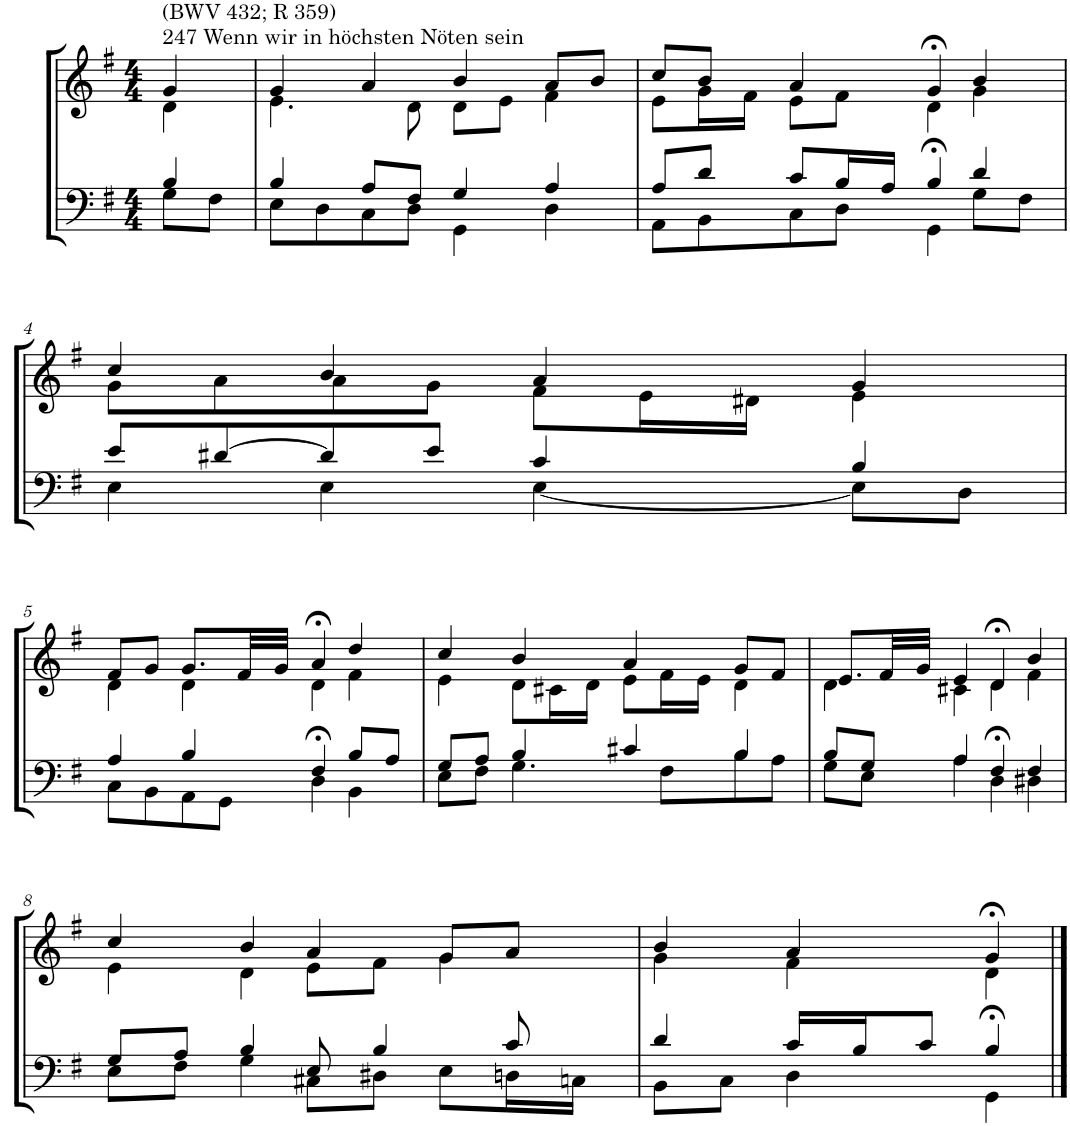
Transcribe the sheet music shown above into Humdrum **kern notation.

**kern	**kern
*part2	*part1
*staff2	*staff1
*I"Tenor/Baß	*I"Sopran/Alt
*clefF4	*clefG2
*k[f#]	*k[f#]
*M4/4	*M4/4
=1	=1
*^	*^
!	!	!LO:TX:a:t=247 Wenn wir in höchsten Nöten sein	!
!	!	!LO:TX:a:t=(BWV 432; R 359)	!
4B/	8G\L	4g/	4d\
.	8F#\J	.	.
=2	=2	=2	=2
4B/	8E\L	4g/	4.e\
.	8D\	.	.
8A/L	8C\	4a/	.
8F#/J	8D\J	.	8d\
4G/	4GG\	4b/	8d\L
.	.	.	8e\J
4A/	4D\	8a/L	4f#\
.	.	8b/J	.
=3	=3	=3	=3
8A/L	8AA\L	8cc/L	8e\L
8d/J	8BB\	8b/J	16g\L
.	.	.	16f#\JJ
8c/L	8C\	4a/	8e\L
16B/L	8D\J	.	8f#\J
16A/JJ	.	.	.
4B/	4GG>\	4g>/	4d\
4d/	8G\L	4b/	4g\
.	8F#\J	.	.
!!LO:LB:g=z	!!
=4	=4	=4	=4
8e/L	4E\	4cc/	8g\L
[8d#X/	.	.	8a\
8d#/]	4E\	4b/	8a\
8e/J	.	.	8g\J
4c/	[4E\	4a/	8f#\L
.	.	.	16e\L
.	.	.	16d#X\JJ
4B/	8E\L]	4g/	4e\
.	8D\J	.	.
!!LO:LB:g=z	!!
=5	=5	=5	=5
4A/	8C\L	8f#/L	4d\
.	8BB\	8g/J	.
4B/	8AA\	8.g/L	4d\
.	8GG\J	.	.
.	.	32f#/LL	.
.	.	32g/JJJ	.
4F#/	4D>\	4a>/	4d\
8B/L	4BB\	4dd/	4f#\
8A/J	.	.	.
=6	=6	=6	=6
8G/L	8E\L	4cc/	4e\
8A/J	8F#\J	.	.
4B/	4.G\	4b/	8d\L
.	.	.	16c#X\L
.	.	.	16d\JJ
4c#X/	.	4a/	8e\L
.	8F#\L	.	16f#\L
.	.	.	16e\JJ
4B/	8B\	8g/L	4d\
.	8A\J	8f#/J	.
=7	=7	=7	=7
8B/L	8G\L	8.e/L	4d\
8G/J	8E\J	.	.
.	.	32f#/LL	.
.	.	32g/JJJ	.
4A/	4A\	4e/	4c#X\
4F#/	4D>\	4d>/	4d\
4F#/	4D#X\	4b/	4f#\
!!LO:LB:g=z	!!
=8	=8	=8	=8
8G/L	8E\L	4cc/	4e\
8A/J	8F#\J	.	.
4B/	4G\	4b/	4d\
8E/	8C#X\L	4a/	8e\L
4B/	8D#X\J	.	8f#\J
.	8E\L	8g/L	4g\
8c/	16Dn\L	8a/J	.
.	16Cn\JJ	.	.
=9	=9	=9	=9
4d/	8BB\L	4b/	4g\
.	8C\J	.	.
16c/LL	4D\	4a/	4f#\
16B/J	.	.	.
8c/J	.	.	.
4B/	4GG>\	4g>/	4d\
*v	*v	*	*
*	*v	*v
==	==
*-	*-
